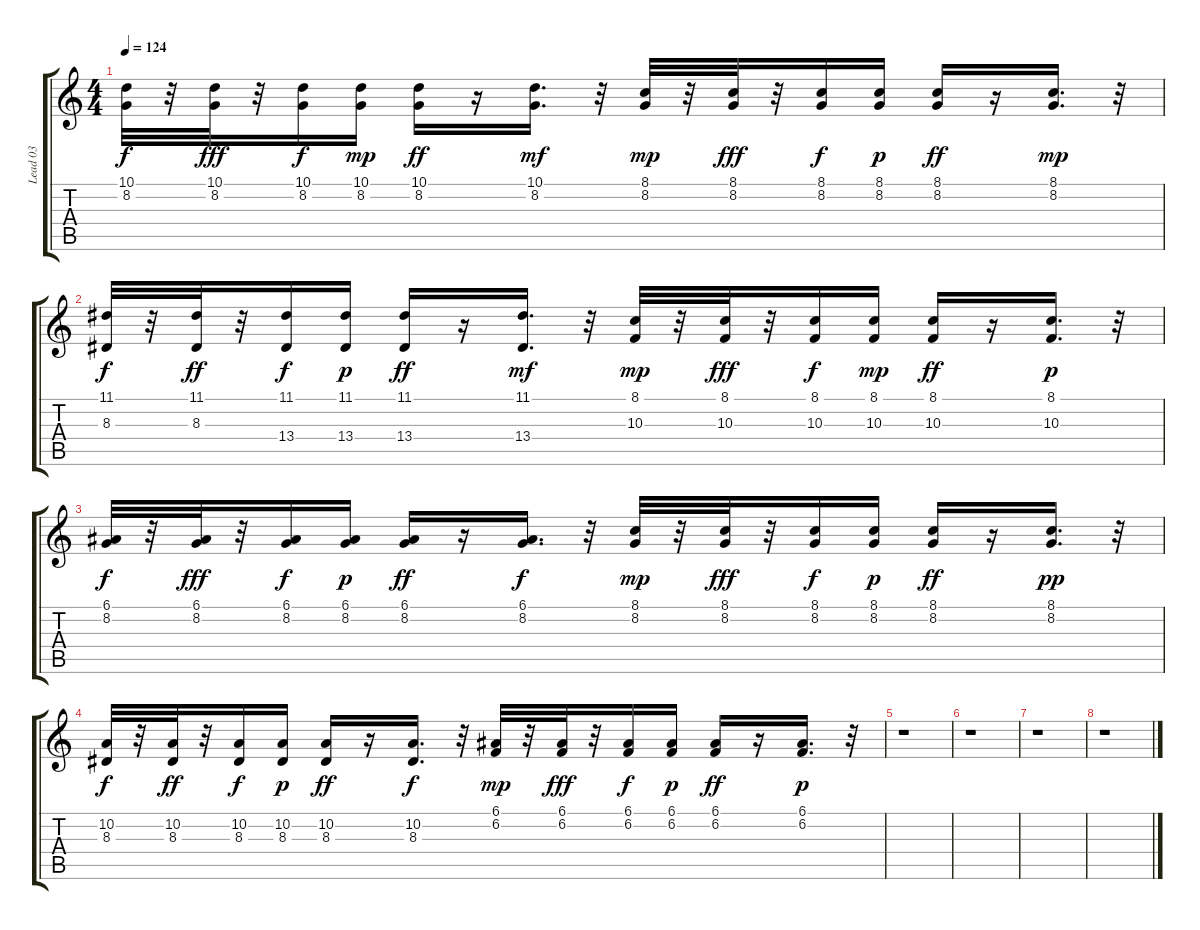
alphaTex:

\track ("Lead 03" "Lead 03") {instrument lead1square}
\staff {score tabs}
\tuning (E4 B3 G3 D3 A2 E2) {hide}
\ts (4 4)
\tempo 124
\clef g2
\ks c
(10.1 8.2).32{dy f} r.32 (10.1 8.2).32{dy fff} r.32 (10.1 8.2).16{dy f} (10.1 8.2).16{dy mp} (10.1 8.2).16{dy ff} r.16 (10.1 8.2).16{d dy mf} r.32 (8.1 8.2).32{dy mp} r.32 (8.1 8.2).32{dy fff} r.32 (8.1 8.2).16{dy f} (8.1 8.2).16{dy p} (8.1 8.2).16{dy ff} r.16 (8.1 8.2).16{d dy mp} r.32 |
(11.1 8.3).32{dy f} r.32 (11.1 8.3).32{dy ff} r.32 (11.1 13.4).16{dy f} (11.1 13.4).16{dy p} (11.1 13.4).16{dy ff} r.16 (11.1 13.4).16{d dy mf} r.32 (8.1 10.3).32{dy mp} r.32 (8.1 10.3).32{dy fff} r.32 (8.1 10.3).16{dy f} (8.1 10.3).16{dy mp} (8.1 10.3).16{dy ff} r.16 (8.1 10.3).16{d dy p} r.32 |
(6.1 8.2).32{dy f} r.32 (6.1 8.2).32{dy fff} r.32 (6.1 8.2).16{dy f} (6.1 8.2).16{dy p} (6.1 8.2).16{dy ff} r.16 (6.1 8.2).16{d dy f} r.32 (8.1 8.2).32{dy mp} r.32 (8.1 8.2).32{dy fff} r.32 (8.1 8.2).16{dy f} (8.1 8.2).16{dy p} (8.1 8.2).16{dy ff} r.16 (8.1 8.2).16{d dy pp} r.32 |
(10.2 8.3).32{dy f} r.32 (10.2 8.3).32{dy ff} r.32 (10.2 8.3).16{dy f} (10.2 8.3).16{dy p} (10.2 8.3).16{dy ff} r.16 (10.2 8.3).16{d dy f} r.32 (6.1 6.2).32{dy mp} r.32 (6.1 6.2).32{dy fff} r.32 (6.1 6.2).16{dy f} (6.1 6.2).16{dy p} (6.1 6.2).16{dy ff} r.16 (6.1 6.2).16{d dy p} r.32 |
r.1 |
r.1 |
r.1 |
r.1
